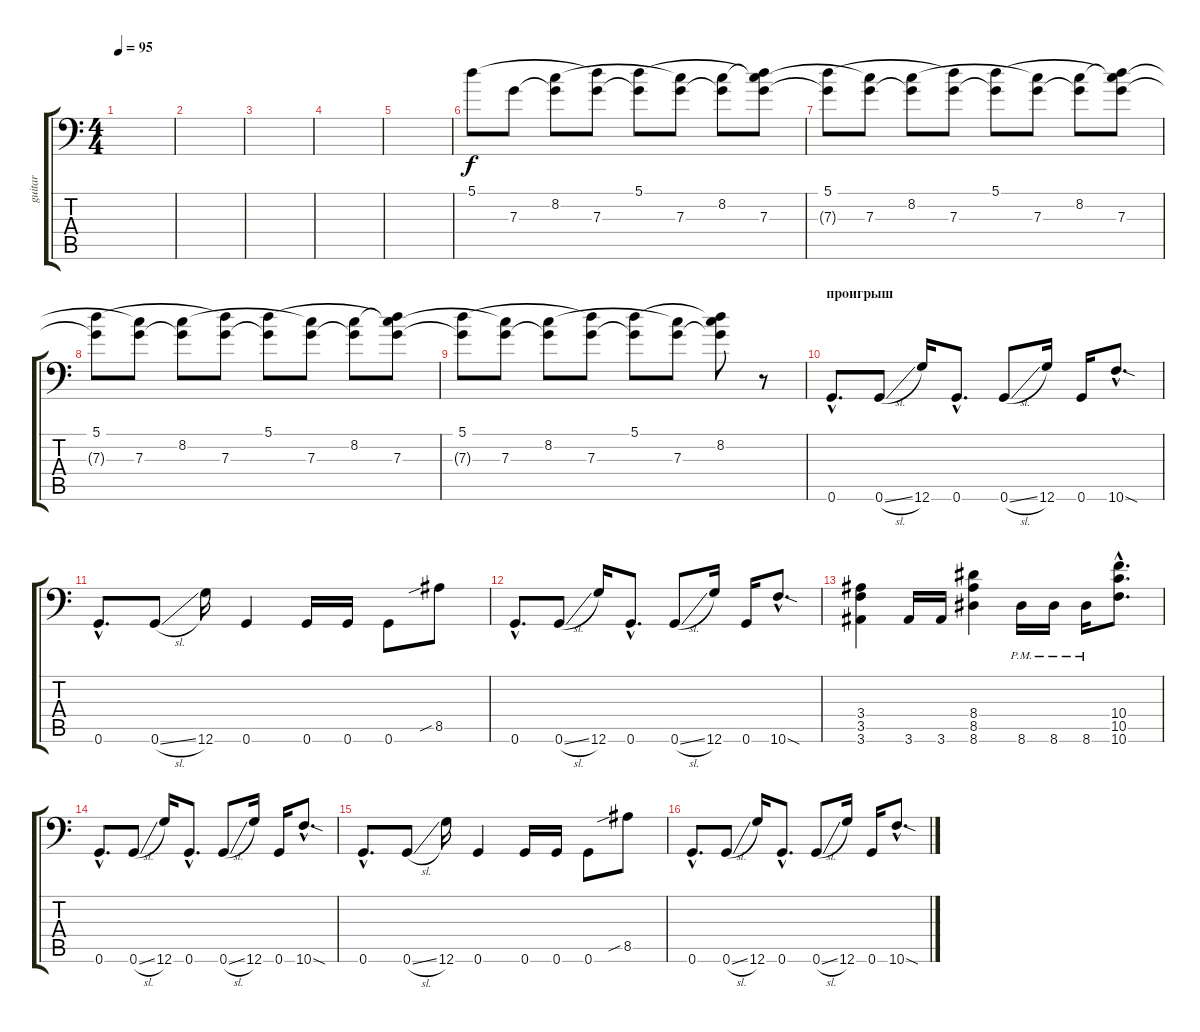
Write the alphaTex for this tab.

\track ("guitar" "guitar") {instrument distortionguitar}
\staff {score tabs}
\tuning (A3 E3 C3 G2 D2 G1) {hide}
\ts (4 4)
\tempo 95
\clef f4
\ks c
|
|
|
|
|
5.1.8 7.3.8 (8.2 7.3{t}).8 (5.1{t} 7.3).8 (5.1 7.3{t}).8 (8.2{t} 7.3).8 (8.2 7.3{t}).8 (5.1{t} 8.2{t} 7.3).8 |
(5.1 7.3{t}).8 (8.2{t} 7.3).8 (8.2 7.3{t}).8 (5.1{t} 7.3).8 (5.1 7.3{t}).8 (8.2{t} 7.3).8 (8.2 7.3{t}).8 (5.1{t} 8.2{t} 7.3).8 |
(5.1 7.3{t}).8 (8.2{t} 7.3).8 (8.2 7.3{t}).8 (5.1{t} 7.3).8 (5.1 7.3{t}).8 (8.2{t} 7.3).8 (8.2 7.3{t}).8 (5.1{t} 8.2{t} 7.3).8 |
(5.1 7.3{t}).8 (8.2{t} 7.3).8 (8.2 7.3{t}).8 (5.1{t} 7.3).8 (5.1 7.3{t}).8 (8.2{t} 7.3).8 (5.1{t} 8.2 7.3{t}).8 r.8 |
\section ("" "проигрыш")
0.6{hac}.8{d} 0.6{sl}.8 12.6.16 0.6{hac}.8{d} 0.6{sl}.8 12.6.16 0.6.16 10.6{sod hac}.8{d} |
0.6{hac}.8{d} 0.6{sl}.8 12.6.16 0.6.4 0.6.16 0.6.16 0.6.8 8.5{sib}.8 |
0.6{hac}.8{d} 0.6{sl}.8 12.6.16 0.6{hac}.8{d} 0.6{sl}.8 12.6.16 0.6.16 10.6{sod hac}.8{d} |
(3.4 3.5 3.6).4 3.6.16 3.6.16 (8.4 8.5 8.6).4 8.6{pm}.16 8.6{pm}.16 8.6{pm}.16 (10.4{hac} 10.5{hac} 10.6{hac}).8{d} |
0.6{hac}.8{d} 0.6{sl}.8 12.6.16 0.6{hac}.8{d} 0.6{sl}.8 12.6.16 0.6.16 10.6{sod hac}.8{d} |
0.6{hac}.8{d} 0.6{sl}.8 12.6.16 0.6.4 0.6.16 0.6.16 0.6.8 8.5{sib}.8 |
0.6{hac}.8{d} 0.6{sl}.8 12.6.16 0.6{hac}.8{d} 0.6{sl}.8 12.6.16 0.6.16 10.6{sod hac}.8{d}
